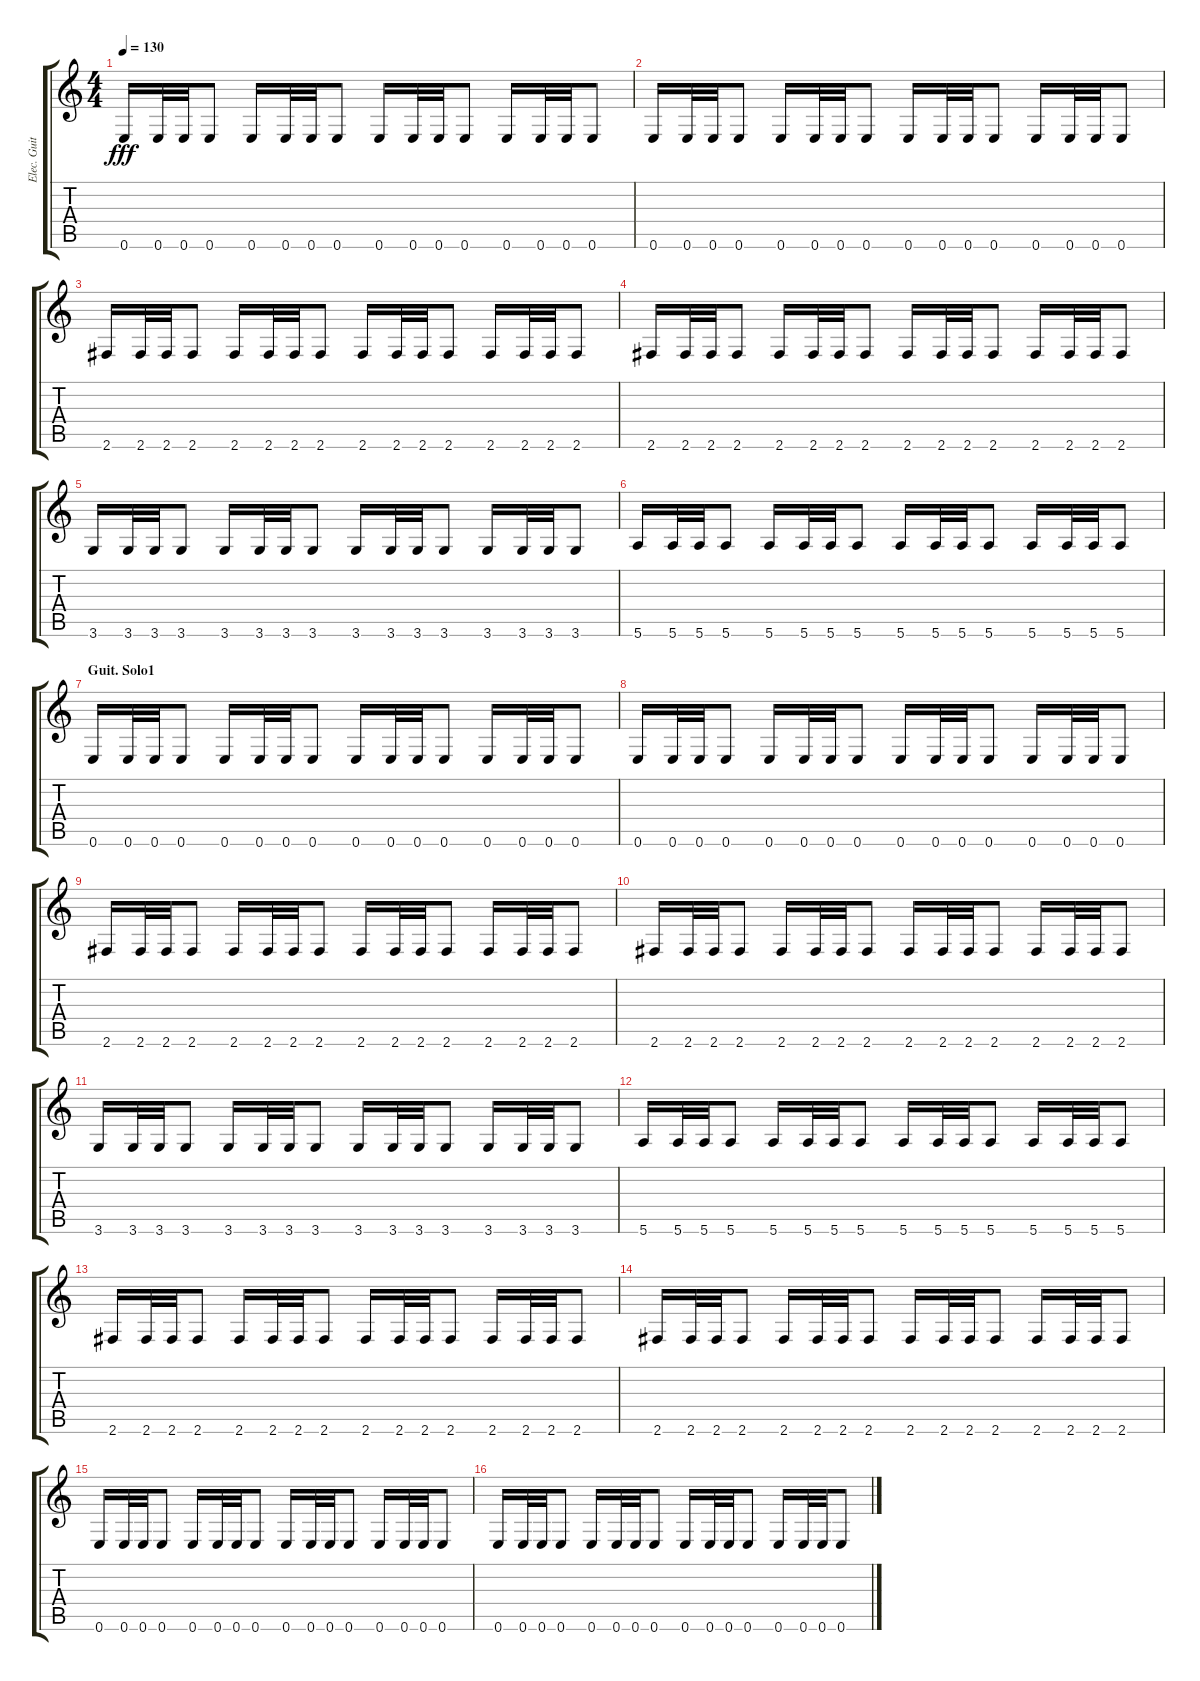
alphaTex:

\track ("Elec. Guit. 2" "Elec. Guit") {instrument overdrivenguitar}
\staff {score tabs}
\tuning (E4 B3 G3 D3 A2 E2) {hide}
\ts (4 4)
\tempo 130
\clef g2
\ks c
0.6.16{dy fff} 0.6.32 0.6.32 0.6.8 0.6.16 0.6.32 0.6.32 0.6.8 0.6.16 0.6.32 0.6.32 0.6.8 0.6.16 0.6.32 0.6.32 0.6.8 |
0.6.16 0.6.32 0.6.32 0.6.8 0.6.16 0.6.32 0.6.32 0.6.8 0.6.16 0.6.32 0.6.32 0.6.8 0.6.16 0.6.32 0.6.32 0.6.8 |
2.6.16 2.6.32 2.6.32 2.6.8 2.6.16 2.6.32 2.6.32 2.6.8 2.6.16 2.6.32 2.6.32 2.6.8 2.6.16 2.6.32 2.6.32 2.6.8 |
2.6.16 2.6.32 2.6.32 2.6.8 2.6.16 2.6.32 2.6.32 2.6.8 2.6.16 2.6.32 2.6.32 2.6.8 2.6.16 2.6.32 2.6.32 2.6.8 |
3.6.16 3.6.32 3.6.32 3.6.8 3.6.16 3.6.32 3.6.32 3.6.8 3.6.16 3.6.32 3.6.32 3.6.8 3.6.16 3.6.32 3.6.32 3.6.8 |
5.6.16 5.6.32 5.6.32 5.6.8 5.6.16 5.6.32 5.6.32 5.6.8 5.6.16 5.6.32 5.6.32 5.6.8 5.6.16 5.6.32 5.6.32 5.6.8 |
\section ("" "Guit. Solo1")
0.6.16 0.6.32 0.6.32 0.6.8 0.6.16 0.6.32 0.6.32 0.6.8 0.6.16 0.6.32 0.6.32 0.6.8 0.6.16 0.6.32 0.6.32 0.6.8 |
0.6.16 0.6.32 0.6.32 0.6.8 0.6.16 0.6.32 0.6.32 0.6.8 0.6.16 0.6.32 0.6.32 0.6.8 0.6.16 0.6.32 0.6.32 0.6.8 |
2.6.16 2.6.32 2.6.32 2.6.8 2.6.16 2.6.32 2.6.32 2.6.8 2.6.16 2.6.32 2.6.32 2.6.8 2.6.16 2.6.32 2.6.32 2.6.8 |
2.6.16 2.6.32 2.6.32 2.6.8 2.6.16 2.6.32 2.6.32 2.6.8 2.6.16 2.6.32 2.6.32 2.6.8 2.6.16 2.6.32 2.6.32 2.6.8 |
3.6.16 3.6.32 3.6.32 3.6.8 3.6.16 3.6.32 3.6.32 3.6.8 3.6.16 3.6.32 3.6.32 3.6.8 3.6.16 3.6.32 3.6.32 3.6.8 |
5.6.16 5.6.32 5.6.32 5.6.8 5.6.16 5.6.32 5.6.32 5.6.8 5.6.16 5.6.32 5.6.32 5.6.8 5.6.16 5.6.32 5.6.32 5.6.8 |
2.6.16 2.6.32 2.6.32 2.6.8 2.6.16 2.6.32 2.6.32 2.6.8 2.6.16 2.6.32 2.6.32 2.6.8 2.6.16 2.6.32 2.6.32 2.6.8 |
2.6.16 2.6.32 2.6.32 2.6.8 2.6.16 2.6.32 2.6.32 2.6.8 2.6.16 2.6.32 2.6.32 2.6.8 2.6.16 2.6.32 2.6.32 2.6.8 |
0.6.16 0.6.32 0.6.32 0.6.8 0.6.16 0.6.32 0.6.32 0.6.8 0.6.16 0.6.32 0.6.32 0.6.8 0.6.16 0.6.32 0.6.32 0.6.8 |
0.6.16 0.6.32 0.6.32 0.6.8 0.6.16 0.6.32 0.6.32 0.6.8 0.6.16 0.6.32 0.6.32 0.6.8 0.6.16 0.6.32 0.6.32 0.6.8
